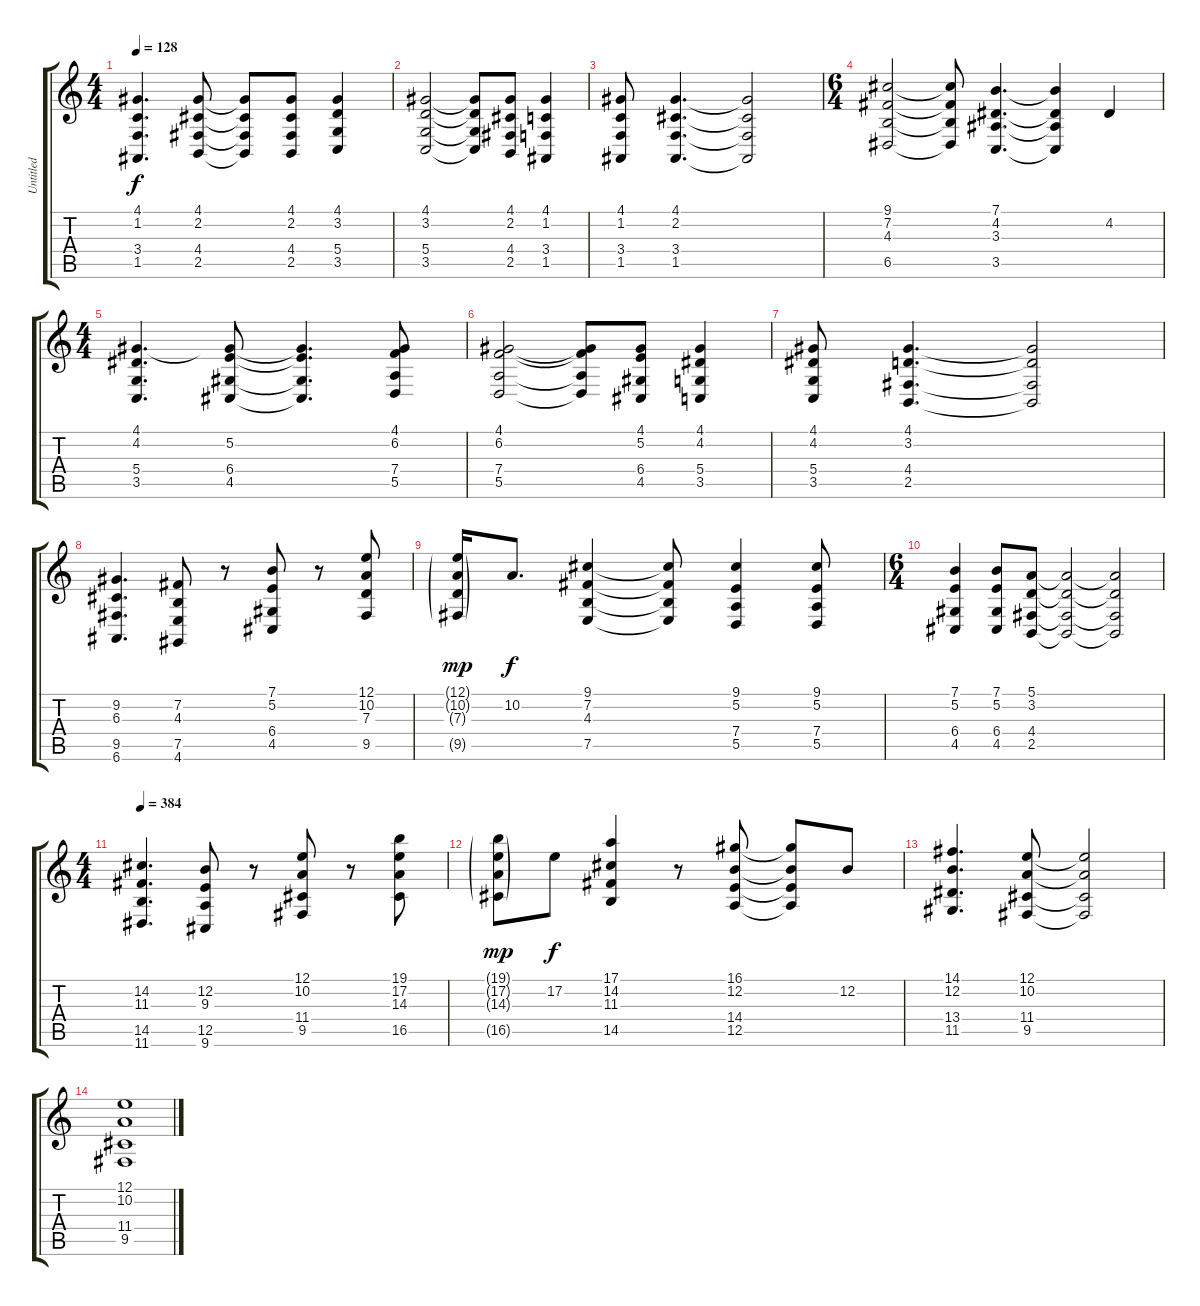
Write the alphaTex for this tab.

\track ("Untitled" "Untitled") {instrument tenorsax}
\staff {score tabs}
\tuning (E4 B3 G3 D3 A2 E2) {hide}
\ts (4 4)
\tempo 128
\clef g2
\ks c
(4.1 1.2 3.4 1.5).4{d dy f} (4.1 2.2 4.4 2.5).8 (4.1{t} 2.2{t} 4.4{t} 2.5{t}).8 (4.1 2.2 4.4 2.5).8 (4.1 3.2 5.4 3.5).4 |
(4.1 3.2 5.4 3.5).2 (4.1{t} 3.2{t} 5.4{t} 3.5{t}).8 (4.1 2.2 4.4 2.5).8 (4.1 1.2 3.4 1.5).4 |
(4.1 1.2 3.4 1.5).8 (4.1 2.2 3.4 1.5).4{d} (4.1{t} 2.2{t} 3.4{t} 1.5{t}).2 |
\ts (6 4)
(9.1 7.2 4.3 6.5).2 (9.1{t} 7.2{t} 4.3{t} 6.5{t}).8 (7.1 4.2 3.3 3.5).4{d} (7.1{t} 4.2{t} 3.3{t} 3.5{t}).4 4.2.4 |
\ts (4 4)
(4.1 4.2 5.4 3.5).4{d} (4.1{t} 5.2 6.4 4.5).8 (4.1{t} 5.2{t} 6.4{t} 4.5{t}).4{d} (4.1 6.2 7.4 5.5).8 |
(4.1 6.2 7.4 5.5).2 (4.1{t} 6.2{t} 7.4{t} 5.5{t}).8 (4.1 5.2 6.4 4.5).8 (4.1 4.2 5.4 3.5).4 |
(4.1 4.2 5.4 3.5).8 (4.1 3.2 4.4 2.5).4{d} (4.1{t} 3.2{t} 4.4{t} 2.5{t}).2 |
(9.2 6.3 9.5 6.6).4{d} (7.2 4.3 7.5 4.6).8 r.8 (7.1 5.2 6.4 4.5).8 r.8 (12.1 10.2 7.3 9.5).8 |
(12.1{g} 10.2{g} 7.3{g} 9.5{g}).16{dy mp} 10.2.8{d dy f} (9.1 7.2 4.3 7.5).4 (9.1{t} 7.2{t} 4.3{t} 7.5{t}).8 (9.1 5.2 7.4 5.5).4 (9.1 5.2 7.4 5.5).8 |
\ts (6 4)
(7.1 5.2 6.4 4.5).4 (7.1 5.2 6.4 4.5).8 (5.1 3.2 4.4 2.5).8 (5.1{t} 3.2{t} 4.4{t} 2.5{t}).2 (5.1{t} 3.2{t} 4.4{t} 2.5{t}).2 |
\ts (4 4)
\tempo 384
(14.2 11.3 14.5 11.6).4{d} (12.2 9.3 12.5 9.6).8 r.8 (12.1 10.2 11.4 9.5).8 r.8 (19.1 17.2 14.3 16.5).8 |
(19.1{g} 17.2{g} 14.3{g} 16.5{g}).8{dy mp} 17.2.8{dy f} (17.1 14.2 11.3 14.5).4 r.8 (16.1 12.2 14.4 12.5).8 (16.1{t} 12.2{t} 14.4{t} 12.5{t}).8 12.2.8 |
(14.1 12.2 13.4 11.5).4{d} (12.1 10.2 11.4 9.5).8 (12.1{t} 10.2{t} 11.4{t} 9.5{t}).2 |
(12.1 10.2 11.4 9.5).1
